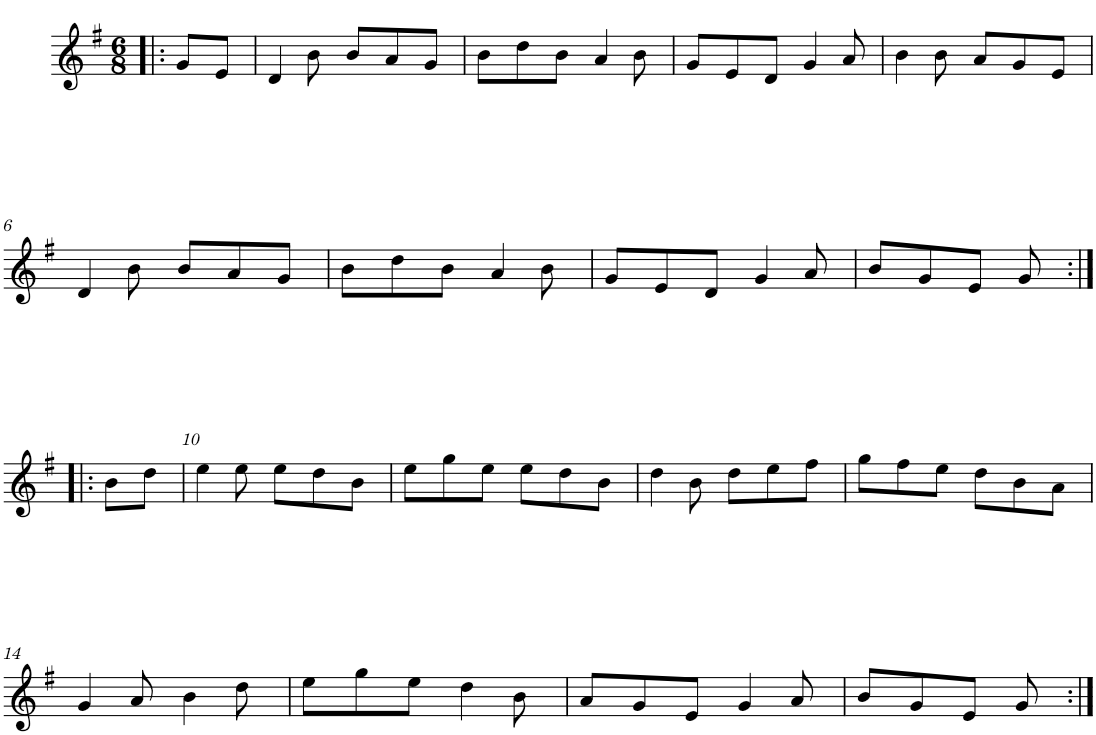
**kern
*part1
*staff1
*I"Voice
*I'V
*clefG2
*k[f#]
*M6/8
=1!|:
8g/L
8e/J
=2
4d/
8b\
8b/L
8a/
8g/J
=3
8b\L
8dd\
8b\J
4a/
8b\
=4
8g/L
8e/
8d/J
4g/
8a/
=5
4b\
8b\
8a/L
8g/
8e/J
!!LO:LB:g=z
=6
4d/
8b\
8b/L
8a/
8g/J
=7
8b\L
8dd\
8b\J
4a/
8b\
=8
8g/L
8e/
8d/J
4g/
8a/
=9
8b/L
8g/
8e/J
8g/
!!LO:LB:g=z
=9X1:|!|:
8b\L
8dd\J
=10
4ee\
8ee\
8ee\L
8dd\
8b\J
=11
8ee\L
8gg\
8ee\J
8ee\L
8dd\
8b\J
=12
4dd\
8b\
8dd\L
8ee\
8ff#\J
=13
8gg\L
8ff#\
8ee\J
8dd\L
8b\
8a\J
!!LO:LB:g=z
=14
4g/
8a/
4b\
8dd\
=15
8ee\L
8gg\
8ee\J
4dd\
8b\
=16
8a/L
8g/
8e/J
4g/
8a/
=17
8b/L
8g/
8e/J
8g/
=:|!
*-
